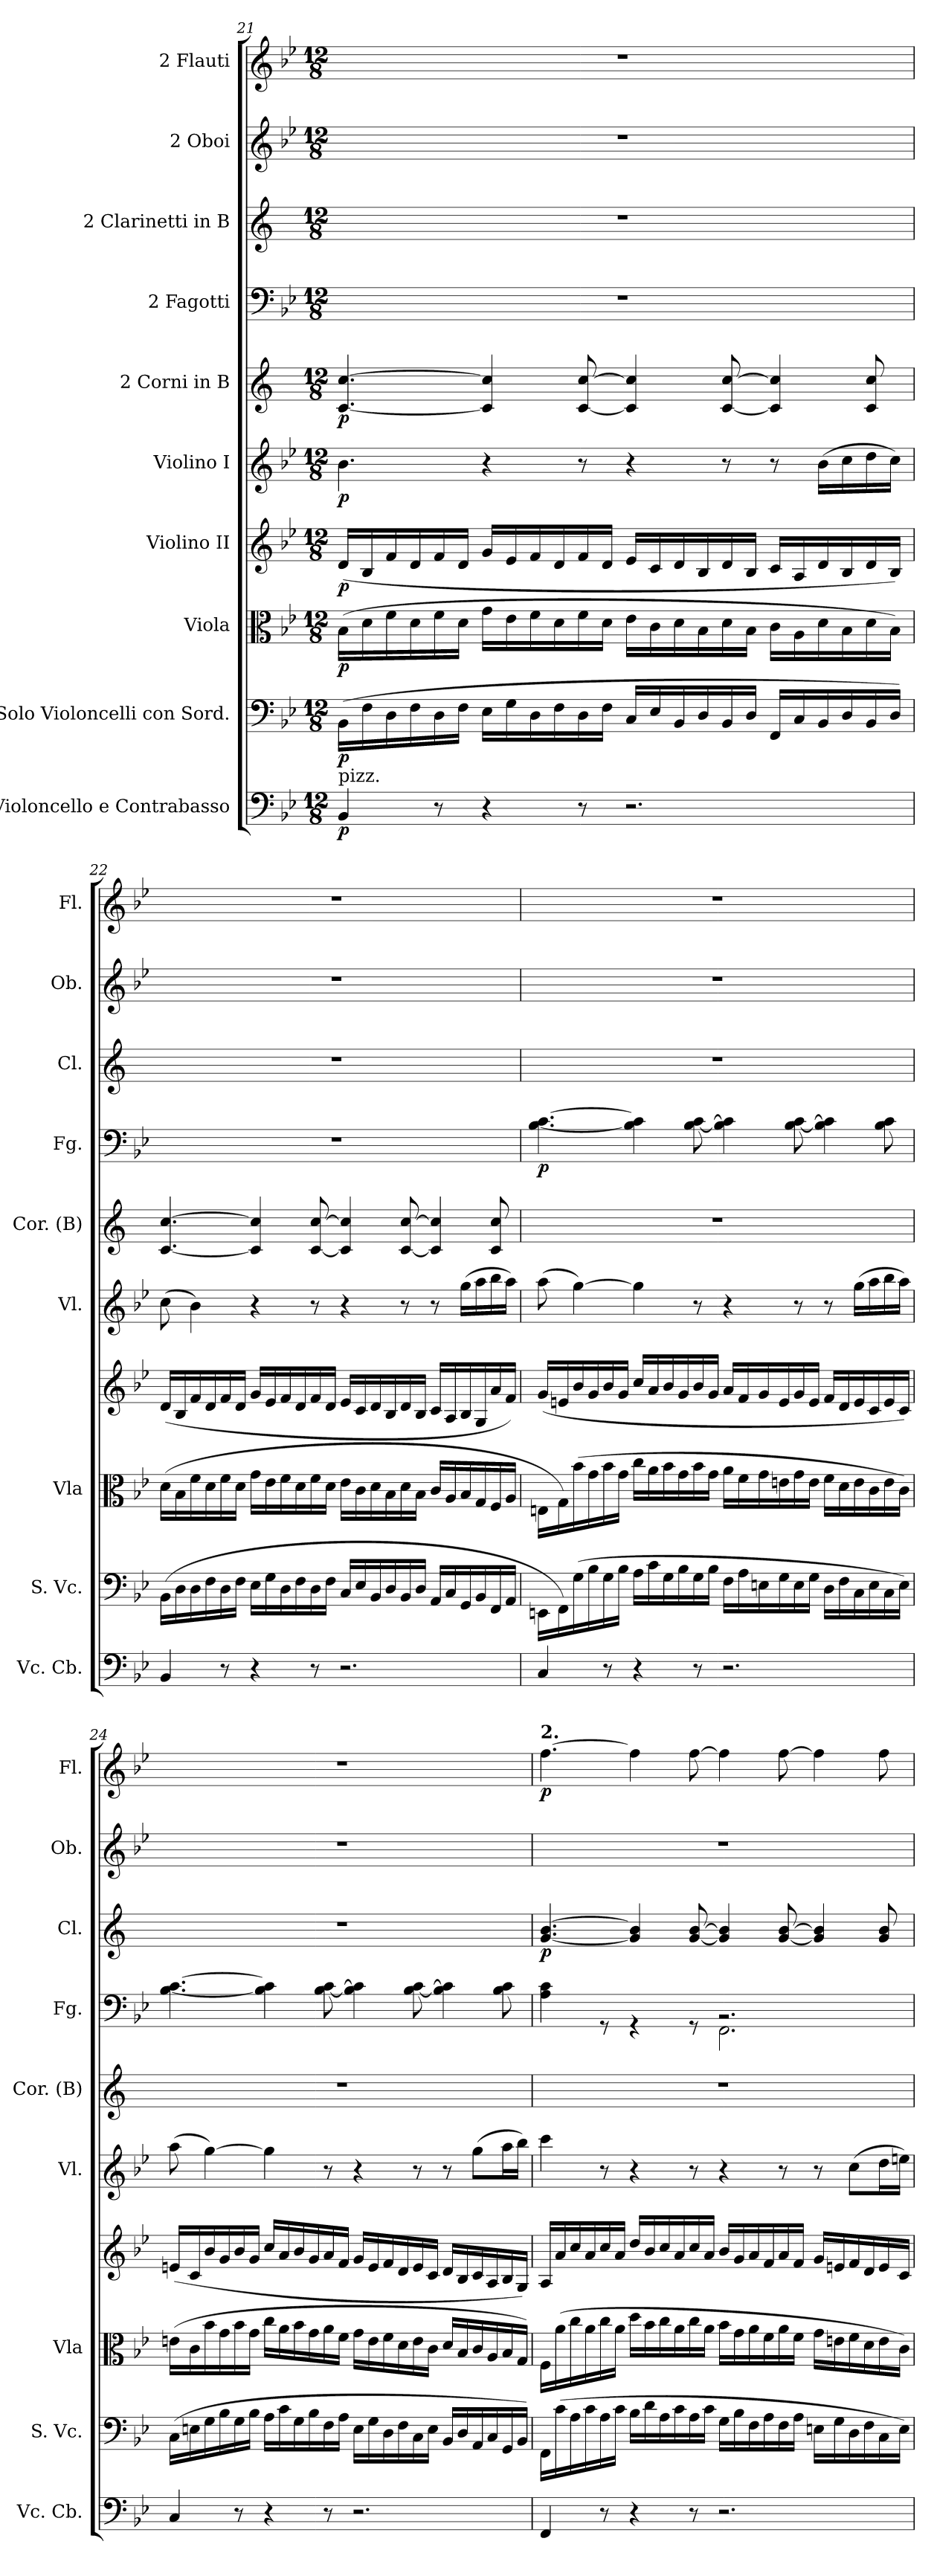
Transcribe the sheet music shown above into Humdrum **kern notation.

**kern	**dynam	**kern	**dynam	**kern	**dynam	**kern	**dynam	**kern	**dynam	**kern	**dynam	**kern	**dynam	**kern	**dynam	**kern	**kern	**dynam
*part10	*part10	*part9	*part9	*part8	*part8	*part7	*part7	*part6	*part6	*part5	*part5	*part4	*part4	*part3	*part3	*part2	*part1	*part1
*staff10	*staff10	*staff9	*staff9	*staff8	*staff8	*staff7	*staff7	*staff6	*staff6	*staff5	*staff5	*staff4	*staff4	*staff3	*staff3	*staff2	*staff1	*staff1
*I"Violoncello e Contrabasso	*	*I"2-Solo Violoncelli con Sord.	*	*I"Viola	*	*I"Violino II	*	*I"Violino I	*	*I"2 Corni in B	*	*I"2 Fagotti	*	*I"2 Clarinetti in B	*	*I"2 Oboi	*I"2 Flauti	*
*I'Vc. Cb.	*	*I'S. Vc.	*	*I'Vla	*	*	*	*I'Vl.	*	*I'Cor. (B)	*	*I'Fg.	*	*I'Cl.	*	*I'Ob.	*I'Fl.	*
!!LO:PB:g=z
*clefF4	*	*clefF4	*	*clefC3	*	*clefG2	*	*clefG2	*	*clefG2	*	*clefF4	*	*clefG2	*	*clefG2	*clefG2	*
*	*	*	*	*	*	*	*	*	*	*ITrd1c2	*	*	*	*ITrd1c2	*	*	*	*
*k[b-e-]	*	*k[b-e-]	*	*k[b-e-]	*	*k[b-e-]	*	*k[b-e-]	*	*k[b-e-]	*	*k[b-e-]	*	*k[b-e-]	*	*k[b-e-]	*k[b-e-]	*
*M12/8	*	*M12/8	*	*M12/8	*	*M12/8	*	*M12/8	*	*M12/8	*	*M12/8	*	*M12/8	*	*M12/8	*M12/8	*
*MM70	*	*MM70	*	*MM70	*	*MM70	*	*MM70	*	*MM70	*	*MM70	*	*MM70	*	*MM70	*MM70	*
=21	=21	=21	=21	=21	=21	=21	=21	=21	=21	=21	=21	=21	=21	=21	=21	=21	=21	=21
!LO:TX:a:t=pizz.	!	!	!	!	!	!	!	!	!	!	!	!	!	!	!	!	!	!
!	!LO:DY:b	!	!LO:DY:b	!	!LO:DY:b	!	!LO:DY:b	!	!LO:DY:b	!	!LO:DY:b	!	!	!	!	!	!	!
4BB-/	p	(>16BB-\LL	p	(>16B-\LL	p	(<16d/LL	p	4.b-\	p	[4.B-/ [4.b-/	p	1.r	.	1.r	.	1.r	1.r	.
.	.	16F\	.	16d\	.	16B-/	.	.	.	.	.	.	.	.	.	.	.	.
.	.	16D\	.	16f\	.	16f/	.	.	.	.	.	.	.	.	.	.	.	.
.	.	16F\	.	16d\	.	16d/	.	.	.	.	.	.	.	.	.	.	.	.
8r	.	16D\	.	16f\	.	16f/	.	.	.	.	.	.	.	.	.	.	.	.
.	.	16F\JJ	.	16d\JJ	.	16d/JJ	.	.	.	.	.	.	.	.	.	.	.	.
4r	.	16E-\LL	.	16g\LL	.	16g/LL	.	4r	.	4B-/] 4b-/]	.	.	.	.	.	.	.	.
.	.	16G\	.	16e-\	.	16e-/	.	.	.	.	.	.	.	.	.	.	.	.
.	.	16D\	.	16f\	.	16f/	.	.	.	.	.	.	.	.	.	.	.	.
.	.	16F\	.	16d\	.	16d/	.	.	.	.	.	.	.	.	.	.	.	.
8r	.	16D\	.	16f\	.	16f/	.	8r	.	[8B-/ [8b-/	.	.	.	.	.	.	.	.
.	.	16F\JJ	.	16d\JJ	.	16d/JJ	.	.	.	.	.	.	.	.	.	.	.	.
2.r	.	16C/LL	.	16e-\LL	.	16e-/LL	.	4r	.	4B-/] 4b-/]	.	.	.	.	.	.	.	.
.	.	16E-/	.	16c\	.	16c/	.	.	.	.	.	.	.	.	.	.	.	.
.	.	16BB-/	.	16d\	.	16d/	.	.	.	.	.	.	.	.	.	.	.	.
.	.	16D/	.	16B-\	.	16B-/	.	.	.	.	.	.	.	.	.	.	.	.
.	.	16BB-/	.	16d\	.	16d/	.	8r	.	[8B-/ [8b-/	.	.	.	.	.	.	.	.
.	.	16D/JJ	.	16B-\JJ	.	16B-/JJ	.	.	.	.	.	.	.	.	.	.	.	.
.	.	16FF/LL	.	16c\LL	.	16c/LL	.	8r	.	4B-/] 4b-/]	.	.	.	.	.	.	.	.
.	.	16C/	.	16A\	.	16A/	.	.	.	.	.	.	.	.	.	.	.	.
.	.	16BB-/	.	16d\	.	16d/	.	(>16b-\LL	.	.	.	.	.	.	.	.	.	.
.	.	16D/	.	16B-\	.	16B-/	.	16cc\	.	.	.	.	.	.	.	.	.	.
.	.	16BB-/	.	16d\	.	16d/	.	16dd\	.	8B-/ 8b-/	.	.	.	.	.	.	.	.
.	.	16D/JJ)	.	16B-\JJ)	.	16B-/JJ)	.	16cc\JJ)	.	.	.	.	.	.	.	.	.	.
=22	=22	=22	=22	=22	=22	=22	=22	=22	=22	=22	=22	=22	=22	=22	=22	=22	=22	=22
4BB-/	.	(>16BB-\LL	.	(>16d\LL	.	(<16d/LL	.	(>8cc\	.	[4.B-/ [4.b-/	.	1.r	.	1.r	.	1.r	1.r	.
.	.	16D\	.	16B-\	.	16B-/	.	.	.	.	.	.	.	.	.	.	.	.
.	.	16D\	.	16f\	.	16f/	.	4b-\)	.	.	.	.	.	.	.	.	.	.
.	.	16F\	.	16d\	.	16d/	.	.	.	.	.	.	.	.	.	.	.	.
8r	.	16D\	.	16f\	.	16f/	.	.	.	.	.	.	.	.	.	.	.	.
.	.	16F\JJ	.	16d\JJ	.	16d/JJ	.	.	.	.	.	.	.	.	.	.	.	.
4r	.	16E-\LL	.	16g\LL	.	16g/LL	.	4r	.	4B-/] 4b-/]	.	.	.	.	.	.	.	.
.	.	16G\	.	16e-\	.	16e-/	.	.	.	.	.	.	.	.	.	.	.	.
.	.	16D\	.	16f\	.	16f/	.	.	.	.	.	.	.	.	.	.	.	.
.	.	16F\	.	16d\	.	16d/	.	.	.	.	.	.	.	.	.	.	.	.
8r	.	16D\	.	16f\	.	16f/	.	8r	.	[8B-/ [8b-/	.	.	.	.	.	.	.	.
.	.	16F\JJ	.	16d\JJ	.	16d/JJ	.	.	.	.	.	.	.	.	.	.	.	.
2.r	.	16C/LL	.	16e-\LL	.	16e-/LL	.	4r	.	4B-/] 4b-/]	.	.	.	.	.	.	.	.
.	.	16E-/	.	16c\	.	16c/	.	.	.	.	.	.	.	.	.	.	.	.
.	.	16BB-/	.	16d\	.	16d/	.	.	.	.	.	.	.	.	.	.	.	.
.	.	16D/	.	16B-\	.	16B-/	.	.	.	.	.	.	.	.	.	.	.	.
.	.	16BB-/	.	16d\	.	16d/	.	8r	.	[8B-/ [8b-/	.	.	.	.	.	.	.	.
.	.	16D/JJ	.	16B-\JJ	.	16B-/JJ	.	.	.	.	.	.	.	.	.	.	.	.
.	.	16AA/LL	.	16c/LL	.	16c/LL	.	8r	.	4B-/] 4b-/]	.	.	.	.	.	.	.	.
.	.	16C/	.	16A/	.	16A/	.	.	.	.	.	.	.	.	.	.	.	.
.	.	16GG/	.	16B-/	.	16B-/	.	(>16gg\LL	.	.	.	.	.	.	.	.	.	.
.	.	16BB-/	.	16G/	.	16G/	.	16aa\	.	.	.	.	.	.	.	.	.	.
.	.	16FF/	.	16F/	.	16a/	.	16bb-\	.	8B-/ 8b-/	.	.	.	.	.	.	.	.
.	.	16AA/JJ	.	16A/JJ	.	16f/JJ)	.	16aa\JJ)	.	.	.	.	.	.	.	.	.	.
!!LO:PB:g=z
=23	=23	=23	=23	=23	=23	=23	=23	=23	=23	=23	=23	=23	=23	=23	=23	=23	=23	=23
!	!	!	!	!	!	!	!	!	!	!	!	!	!LO:DY:b	!	!	!	!	!
4C/	.	16EEn\LL	.	16En\LL	.	(<16g/LL	.	(>8aa\	.	1.r	.	[4.B-\ [4.c\	p	1.r	.	1.r	1.r	.
.	.	16FF\)	.	16G\)	.	16en/	.	.	.	.	.	.	.	.	.	.	.	.
.	.	(>16G\	.	(>16b-\	.	16b-/	.	[4gg\)	.	.	.	.	.	.	.	.	.	.
.	.	16B-\	.	16g\	.	16g/	.	.	.	.	.	.	.	.	.	.	.	.
8r	.	16G\	.	16b-\	.	16b-/	.	.	.	.	.	.	.	.	.	.	.	.
.	.	16B-\JJ	.	16g\JJ	.	16g/JJ	.	.	.	.	.	.	.	.	.	.	.	.
4r	.	16A\LL	.	16cc\LL	.	16cc/LL	.	4gg\]	.	.	.	4B-\] 4c\]	.	.	.	.	.	.
.	.	16c\	.	16a\	.	16a/	.	.	.	.	.	.	.	.	.	.	.	.
.	.	16G\	.	16b-\	.	16b-/	.	.	.	.	.	.	.	.	.	.	.	.
.	.	16B-\	.	16g\	.	16g/	.	.	.	.	.	.	.	.	.	.	.	.
8r	.	16G\	.	16b-\	.	16b-/	.	8r	.	.	.	[8B-\ [8c\	.	.	.	.	.	.
.	.	16B-\JJ	.	16g\JJ	.	16g/JJ	.	.	.	.	.	.	.	.	.	.	.	.
2.r	.	16F\LL	.	16a\LL	.	16a/LL	.	4r	.	.	.	4B-\] 4c\]	.	.	.	.	.	.
.	.	16A\	.	16f\	.	16f/	.	.	.	.	.	.	.	.	.	.	.	.
.	.	16En\	.	16g\	.	16g/	.	.	.	.	.	.	.	.	.	.	.	.
.	.	16G\	.	16en\	.	16e/	.	.	.	.	.	.	.	.	.	.	.	.
.	.	16E\	.	16g\	.	16g/	.	8r	.	.	.	[8B-\ [8c\	.	.	.	.	.	.
.	.	16G\JJ	.	16e\JJ	.	16e/JJ	.	.	.	.	.	.	.	.	.	.	.	.
.	.	16D\LL	.	16f\LL	.	16f/LL	.	8r	.	.	.	4B-\] 4c\]	.	.	.	.	.	.
.	.	16F\	.	16d\	.	16d/	.	.	.	.	.	.	.	.	.	.	.	.
.	.	16C\	.	16e\	.	16e/	.	(>16gg\LL	.	.	.	.	.	.	.	.	.	.
.	.	16E\	.	16c\	.	16c/	.	16aa\	.	.	.	.	.	.	.	.	.	.
.	.	16C\	.	16e\	.	16e/	.	16bb-\	.	.	.	8B-\ 8c\	.	.	.	.	.	.
.	.	16E\JJ)	.	16c\JJ)	.	16c/JJ)	.	16aa\JJ)	.	.	.	.	.	.	.	.	.	.
=24	=24	=24	=24	=24	=24	=24	=24	=24	=24	=24	=24	=24	=24	=24	=24	=24	=24	=24
4C/	.	(>16C\LL	.	(>16en\LL	.	(<16en/LL	.	(>8aa\	.	1.r	.	[4.B-\ [4.c\	.	1.r	.	1.r	1.r	.
.	.	16En\	.	16c\	.	16c/	.	.	.	.	.	.	.	.	.	.	.	.
.	.	16G\	.	16b-\	.	16b-/	.	[4gg\)	.	.	.	.	.	.	.	.	.	.
.	.	16B-\	.	16g\	.	16g/	.	.	.	.	.	.	.	.	.	.	.	.
8r	.	16G\	.	16b-\	.	16b-/	.	.	.	.	.	.	.	.	.	.	.	.
.	.	16B-\JJ	.	16g\JJ	.	16g/JJ	.	.	.	.	.	.	.	.	.	.	.	.
4r	.	16A\LL	.	16cc\LL	.	16cc/LL	.	4gg\]	.	.	.	4B-\] 4c\]	.	.	.	.	.	.
.	.	16c\	.	16a\	.	16a/	.	.	.	.	.	.	.	.	.	.	.	.
.	.	16G\	.	16b-\	.	16b-/	.	.	.	.	.	.	.	.	.	.	.	.
.	.	16B-\	.	16g\	.	16g/	.	.	.	.	.	.	.	.	.	.	.	.
8r	.	16F\	.	16a\	.	16a/	.	8r	.	.	.	[8B-\ [8c\	.	.	.	.	.	.
.	.	16A\JJ	.	16f\JJ	.	16f/JJ	.	.	.	.	.	.	.	.	.	.	.	.
2.r	.	16E\LL	.	16g\LL	.	16g/LL	.	4r	.	.	.	4B-\] 4c\]	.	.	.	.	.	.
.	.	16G\	.	16e\	.	16e/	.	.	.	.	.	.	.	.	.	.	.	.
.	.	16D\	.	16f\	.	16f/	.	.	.	.	.	.	.	.	.	.	.	.
.	.	16F\	.	16d\	.	16d/	.	.	.	.	.	.	.	.	.	.	.	.
.	.	16C\	.	16e\	.	16e/	.	8r	.	.	.	[8B-\ [8c\	.	.	.	.	.	.
.	.	16E\JJ	.	16c\JJ	.	16c/JJ	.	.	.	.	.	.	.	.	.	.	.	.
.	.	16BB-/LL	.	16d/LL	.	16d/LL	.	8r	.	.	.	4B-\] 4c\]	.	.	.	.	.	.
.	.	16D/	.	16B-/	.	16B-/	.	.	.	.	.	.	.	.	.	.	.	.
.	.	16AA/	.	16c/	.	16c/	.	(>8gg\L	.	.	.	.	.	.	.	.	.	.
.	.	16C/	.	16A/	.	16A/	.	.	.	.	.	.	.	.	.	.	.	.
.	.	16GG/	.	16B-/	.	16B-/	.	16aa\L	.	.	.	8B-\ 8c\	.	.	.	.	.	.
.	.	16BB-/JJ)	.	16G/JJ)	.	16G/JJ)	.	16bb-\JJ)	.	.	.	.	.	.	.	.	.	.
!!LO:PB:g=z
=25	=25	=25	=25	=25	=25	=25	=25	=25	=25	=25	=25	=25	=25	=25	=25	=25	=25	=25
*	*	*	*	*	*	*	*	*	*	*	*	*^	*	*	*	*	*	*
!	!	!	!	!	!	!	!	!	!	!	!	!	!	!	!	!	!	!LO:TX:a:B:t=2.	!
!	!	!	!	!	!	!	!	!	!	!	!	!	!	!	!	!LO:DY:b	!	!	!LO:DY:b
4FF/	.	16FF\LL	.	16F\LL	.	16A/LL	.	4ccc\	.	1.r	.	4A\ 4c\	2.ryy	.	[4.f/ [4.a/	p	1.r	[4.ff\	p
.	.	(>16c\	.	(>16a\	.	16a/	.	.	.	.	.	.	.	.	.	.	.	.	.
.	.	16A\	.	16cc\	.	16cc/	.	.	.	.	.	.	.	.	.	.	.	.	.
.	.	16c\	.	16a\	.	16a/	.	.	.	.	.	.	.	.	.	.	.	.	.
8r	.	16A\	.	16cc\	.	16cc/	.	8r	.	.	.	8rGG	.	.	.	.	.	.	.
.	.	16c\JJ	.	16a\JJ	.	16a/JJ	.	.	.	.	.	.	.	.	.	.	.	.	.
4r	.	16B-\LL	.	16dd\LL	.	16dd/LL	.	4r	.	.	.	4rGG	.	.	4f/] 4a/]	.	.	4ff\]	.
.	.	16d\	.	16b-\	.	16b-/	.	.	.	.	.	.	.	.	.	.	.	.	.
.	.	16A\	.	16cc\	.	16cc/	.	.	.	.	.	.	.	.	.	.	.	.	.
.	.	16c\	.	16a\	.	16a/	.	.	.	.	.	.	.	.	.	.	.	.	.
8r	.	16A\	.	16cc\	.	16cc/	.	8r	.	.	.	8rGG	.	.	[8f/ [8a/	.	.	[8ff\	.
.	.	16c\JJ	.	16a\JJ	.	16a/JJ	.	.	.	.	.	.	.	.	.	.	.	.	.
2.r	.	16G\LL	.	16b-\LL	.	16b-/LL	.	4r	.	.	.	2.rBB	2.FF\	.	4f/] 4a/]	.	.	4ff\]	.
.	.	16B-\	.	16g\	.	16g/	.	.	.	.	.	.	.	.	.	.	.	.	.
.	.	16F\	.	16a\	.	16a/	.	.	.	.	.	.	.	.	.	.	.	.	.
.	.	16A\	.	16f\	.	16f/	.	.	.	.	.	.	.	.	.	.	.	.	.
.	.	16F\	.	16a\	.	16a/	.	8r	.	.	.	.	.	.	[8f/ [8a/	.	.	[8ff\	.
.	.	16A\JJ	.	16f\JJ	.	16f/JJ	.	.	.	.	.	.	.	.	.	.	.	.	.
.	.	16En\LL	.	16g\LL	.	16g/LL	.	8r	.	.	.	.	.	.	4f/] 4a/]	.	.	4ff\]	.
.	.	16G\	.	16en\	.	16en/	.	.	.	.	.	.	.	.	.	.	.	.	.
.	.	16D\	.	16f\	.	16f/	.	(>8cc\L	.	.	.	.	.	.	.	.	.	.	.
.	.	16F\	.	16d\	.	16d/	.	.	.	.	.	.	.	.	.	.	.	.	.
.	.	16C\	.	16e\	.	16e/	.	16dd\L	.	.	.	.	.	.	8f/ 8a/	.	.	8ff\	.
.	.	16E\JJ)	.	16c\JJ)	.	16c/JJ	.	16een\JJ)	.	.	.	.	.	.	.	.	.	.	.
*	*	*	*	*	*	*	*	*	*	*	*	*v	*v	*	*	*	*	*	*
=	=	=	=	=	=	=	=	=	=	=	=	=	=	=	=	=	=	=
*-	*-	*-	*-	*-	*-	*-	*-	*-	*-	*-	*-	*-	*-	*-	*-	*-	*-	*-
